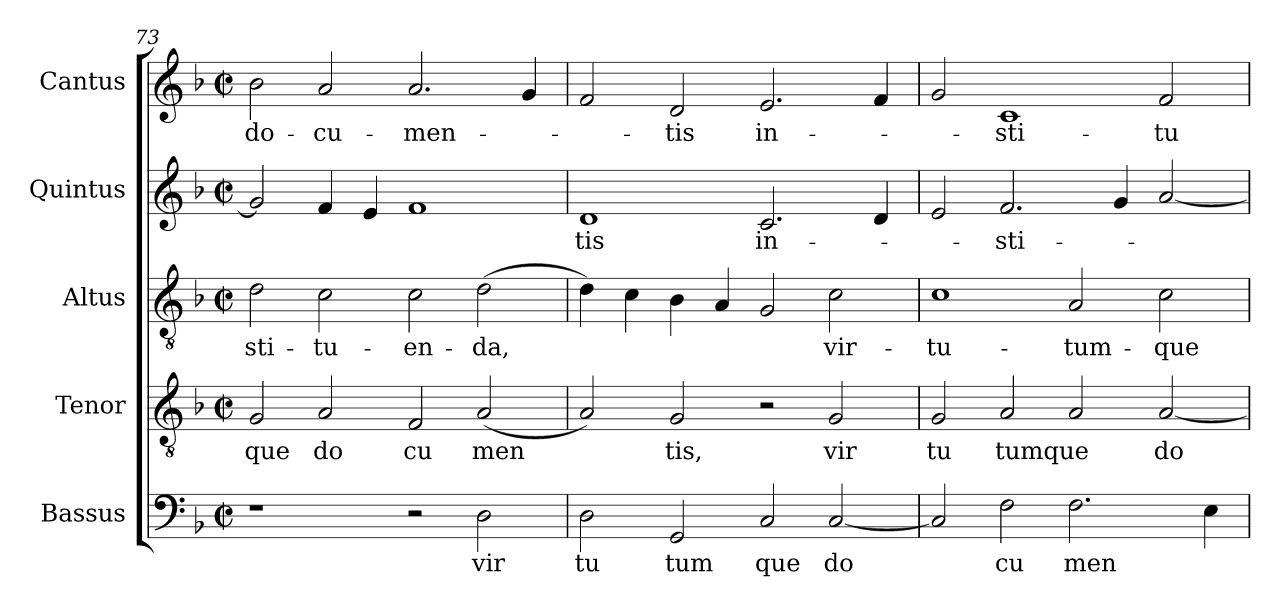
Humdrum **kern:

**kern	**text	**kern	**text	**kern	**text	**kern	**text	**kern	**text
*part5	*part5	*part4	*part4	*part3	*part3	*part2	*part2	*part1	*part1
*staff5	*staff5	*staff4	*staff4	*staff3	*staff3	*staff2	*staff2	*staff1	*staff1
*I"Bassus	*	*I"Tenor	*	*I"Altus	*	*I"Quintus	*	*I"Cantus	*
*clefF4	*	*clefGv2	*	*clefGv2	*	*clefG2	*	*clefG2	*
*k[b-]	*	*k[b-]	*	*k[b-]	*	*k[b-]	*	*k[b-]	*
*F:	*	*F:	*	*F:	*	*F:	*	*F:	*
*M2/2	*	*M2/2	*	*M2/2	*	*M2/2	*	*M2/2	*
*met(c|)	*	*met(c|)	*	*met(c|)	*	*met(c|)	*	*met(c|)	*
=73	=73	=73	=73	=73	=73	=73	=73	=73	=73
!	!	!	!LO:LY:b:cj	!	!LO:LY:b:cj	!	!	!	!LO:LY:b:cj
1r	.	2G/	que	2d\	-sti-	2g/]	.	2b-\	do-
!	!	!	!LO:LY:b:cj	!	!LO:LY:b:cj	!	!	!	!LO:LY:b:cj
.	.	2A/	do	2c\	-tu-	4f/	.	2a/	-cu-
.	.	.	.	.	.	4e/	.	.	.
!	!	!	!LO:LY:b:cj	!	!LO:LY:b:cj	!	!	!	!LO:LY:b
2r	.	2F/	cu	2c\	-en-	1f	.	2.a/	-men-
!	!LO:LY:b:cj	!	!LO:LY:b	!	!LO:LY:b	!	!	!	!
2D\	vir	(<2A/	men	(>2d\	-da,	.	.	.	.
.	.	.	.	.	.	.	.	4g/	.
=74	=74	=74	=74	=74	=74	=74	=74	=74	=74
!	!LO:LY:b:cj	!	!	!	!	!	!LO:LY:b:cj	!	!
2D\	tu	2A/)	.	4d\)	.	1d	-tis	2f/	.
.	.	.	.	4c\	.	.	.	.	.
!	!LO:LY:b:cj	!	!LO:LY:b:cj	!	!	!	!	!	!LO:LY:b:cj
2GG/	tum	2G/	tis,	4B-\	.	.	.	2d/	-tis
.	.	.	.	4A/	.	.	.	.	.
!	!LO:LY:b:cj	!	!	!	!	!	!LO:LY:b:cj	!	!LO:LY:b:cj
2C/	que	2r	.	2G/	.	2.c/	in-	2.e/	in-
!	!LO:LY:b:cj	!	!LO:LY:b:cj	!	!LO:LY:b:cj	!	!	!	!
[<2C/	do	2G/	vir	2c\	vir-	.	.	.	.
.	.	.	.	.	.	4d/	.	4f/	.
=75	=75	=75	=75	=75	=75	=75	=75	=75	=75
!	!	!	!LO:LY:b:cj	!	!LO:LY:b:cj	!	!	!	!
2C/]	.	2G/	tu	1c	-tu-	2e/	.	2g/	.
!	!LO:LY:b:cj	!	!LO:LY:b:cj	!	!	!	!LO:LY:b:cj	!	!LO:LY:b:cj
2F\	cu	2A/	tumque	.	.	2.f/	-sti-	1c	-sti-
!	!LO:LY:b	!	!	!	!LO:LY:b:cj	!	!	!	!
2.F\	men	2A/	.	2A/	-tum-	.	.	.	.
.	.	.	.	.	.	4g/	.	.	.
!	!	!	!LO:LY:b:cj	!	!LO:LY:b:cj	!	!	!	!LO:LY:b:cj
.	.	[<2A/	do	2c\	-que	[<2a/	.	2f/	-tu-
4E\	.	.	.	.	.	.	.	.	.
=	=	=	=	=	=	=	=	=	=
*-	*-	*-	*-	*-	*-	*-	*-	*-	*-
